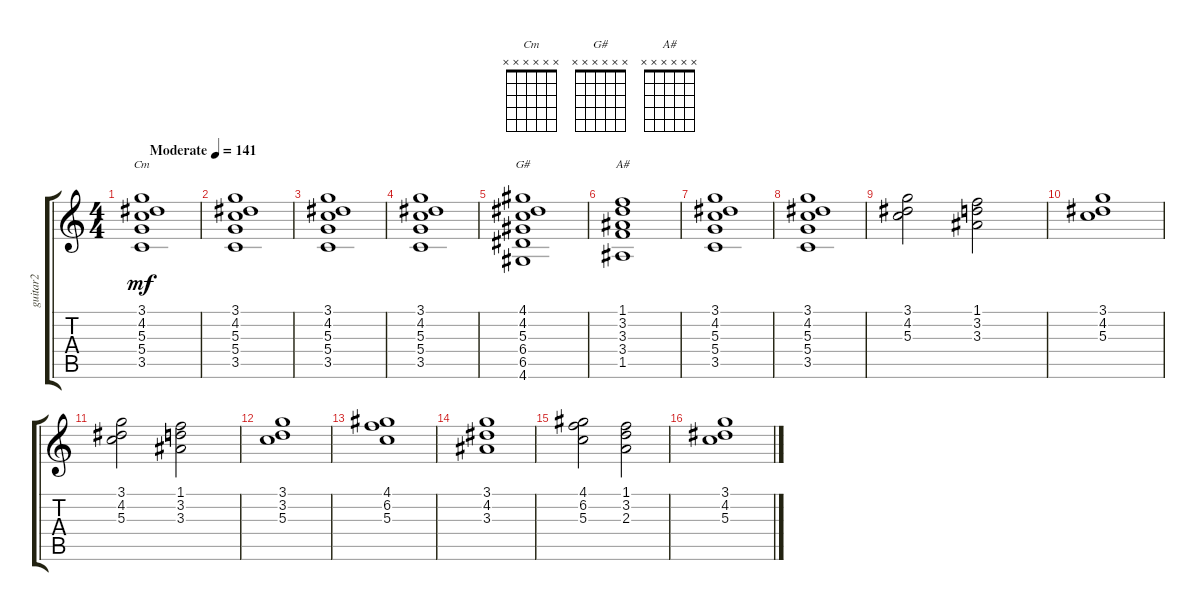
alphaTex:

\track ("guitar2" "guitar2") {instrument electricguitarclean}
\staff {score tabs}
\tuning (E4 B3 G3 D3 A2 E2) {hide}
\chord ("Cm" x x x x x x)
\chord ("G#" x x x x x x)
\chord ("A#" x x x x x x)
\ts (4 4)
\tempo (141 "Moderate")
\clef g2
\ks c
(3.1 4.2 5.3 5.4 3.5).1{ch "Cm" dy mf instrument electricguitarclean} |
(3.1 4.2 5.3 5.4 3.5).1 |
(3.1 4.2 5.3 5.4 3.5).1 |
(3.1 4.2 5.3 5.4 3.5).1 |
(4.1 4.2 5.3 6.4 6.5 4.6).1{ch "G#"} |
(1.1 3.2 3.3 3.4 1.5).1{ch "A#"} |
(3.1 4.2 5.3 5.4 3.5).1 |
(3.1 4.2 5.3 5.4 3.5).1 |
(3.1 4.2 5.3).2 (1.1 3.2 3.3).2 |
(3.1 4.2 5.3).1 |
(3.1 4.2 5.3).2 (1.1 3.2 3.3).2 |
(3.1 3.2 5.3).1 |
(4.1 6.2 5.3).1 |
(3.1 4.2 3.3).1 |
(4.1 6.2 5.3).2 (1.1 3.2 2.3).2 |
(3.1 4.2 5.3).1
